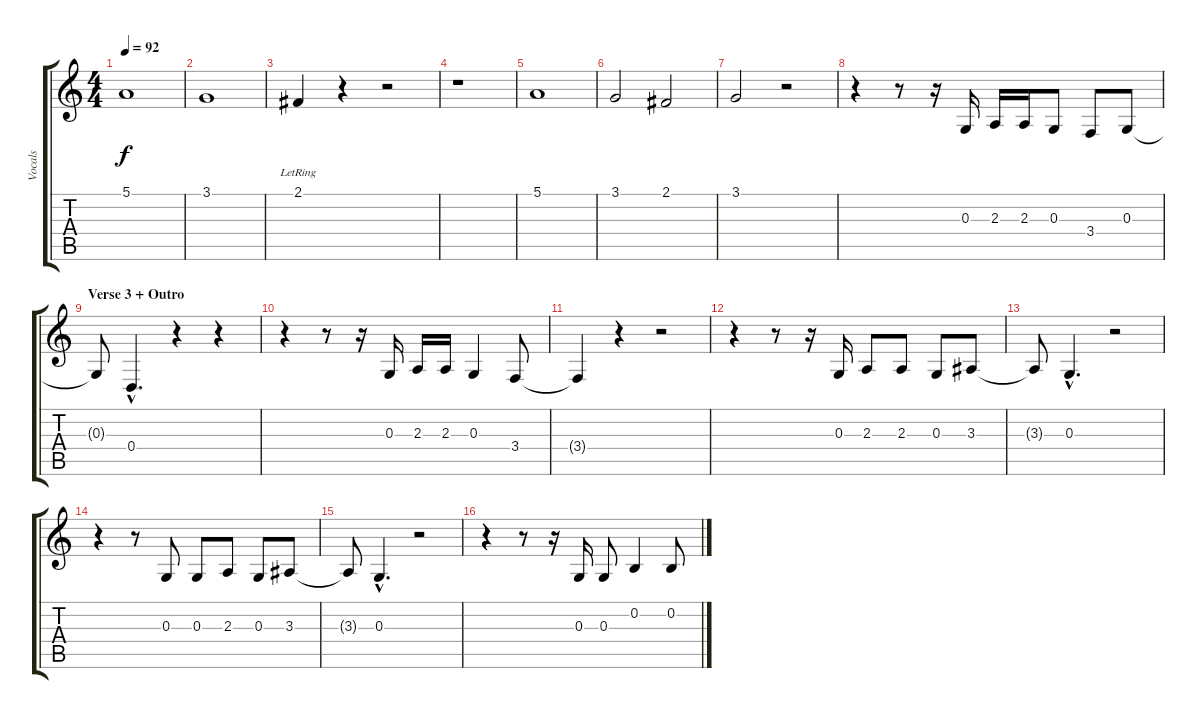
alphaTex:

\track ("Vocals" "Vocals") {instrument englishhorn}
\staff {score tabs}
\tuning (E4 B3 G3 D3 A2 E2) {hide}
\ts (4 4)
\tempo 92
\clef g2
\ks c
5.1{t}.1{dy f} |
3.1.1 |
2.1{lr}.4 r.4 r.2 |
r.1 |
5.1.1 |
3.1.2 2.1.2 |
3.1.2 r.2 |
r.4{volume 11} r.8 r.16 0.3.16 2.3.16 2.3.16 0.3.8 3.4.8 0.3.8 |
\section ("" "Verse 3 + Outro")
0.3{t}.8 0.4{hac}.4{d} r.4 r.4 |
r.4 r.8 r.16 0.3.16 2.3.16 2.3.16 0.3.4 3.4.8 |
3.4{t}.4 r.4 r.2 |
r.4 r.8 r.16 0.3.16 2.3.8 2.3.8 0.3.8 3.3.8 |
3.3{t}.8 0.3{hac}.4{d} r.2 |
r.4 r.8 0.3.8 0.3.8 2.3.8 0.3.8 3.3.8 |
3.3{t}.8 0.3{hac}.4{d} r.2 |
r.4 r.8 r.16 0.3.16 0.3.8 0.2.4 0.2.8
